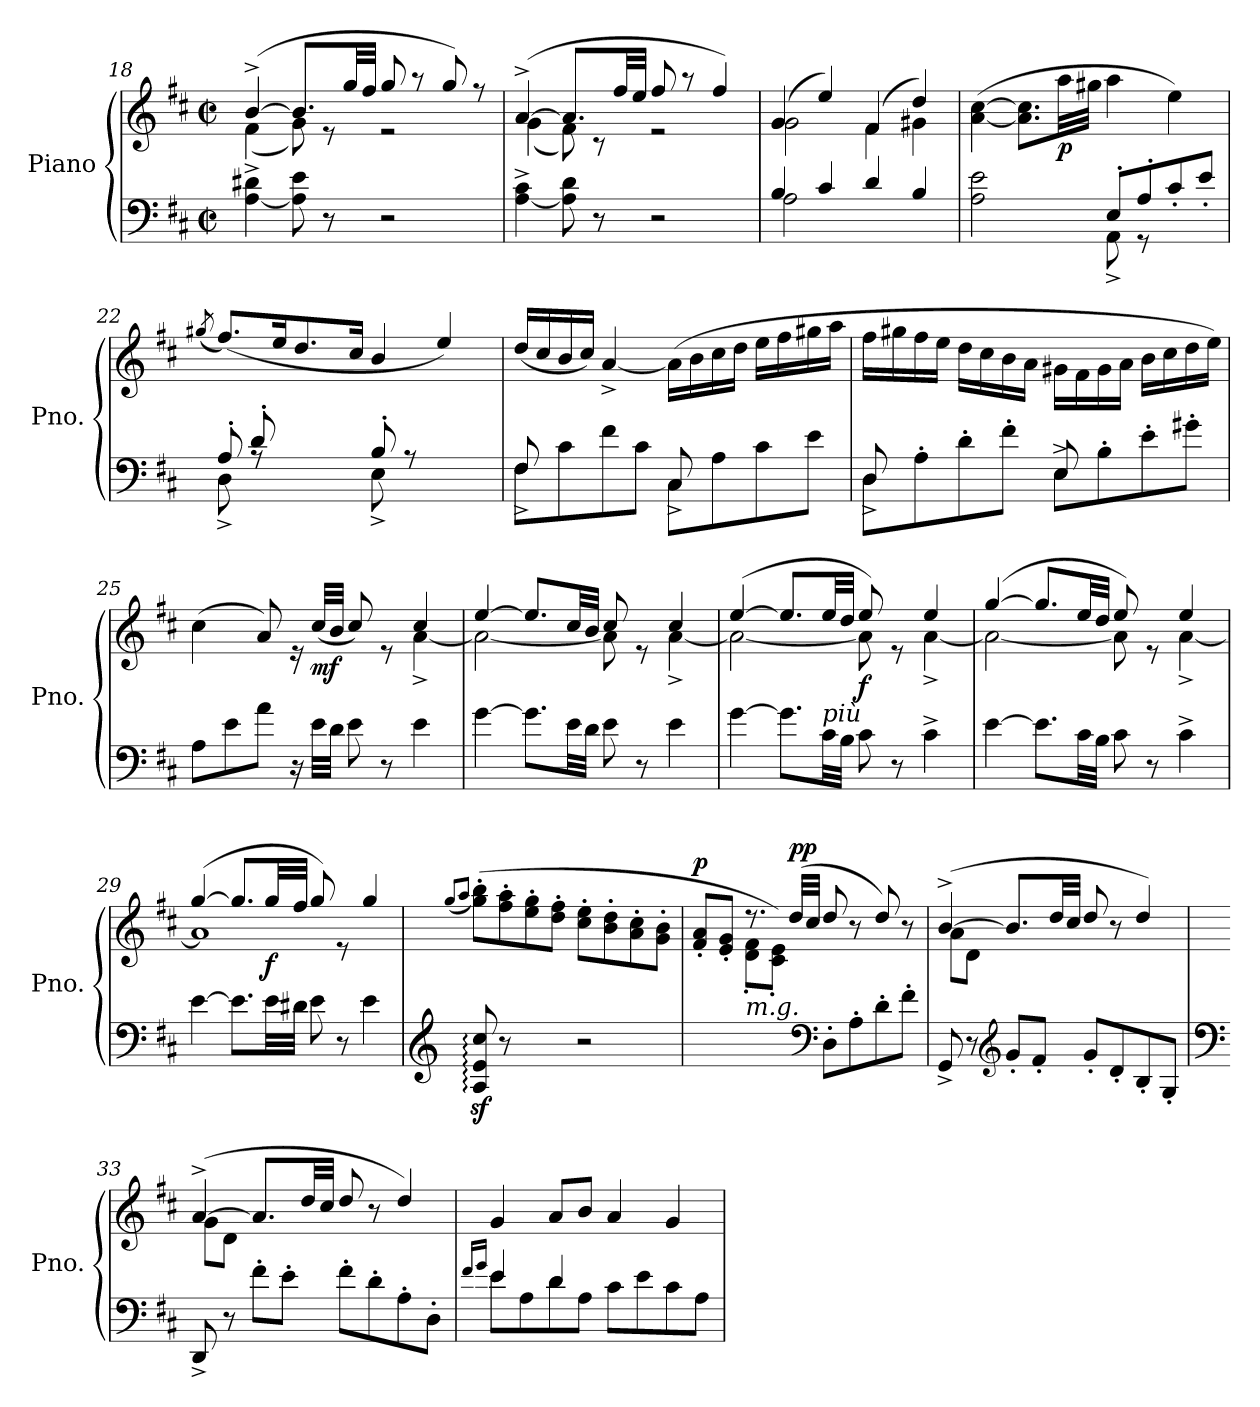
**kern	**kern	**dynam
*part1	*part1	*part1
*staff2	*staff1	*staff1/2
*I"Piano	*	*
*I'Pno.	*	*
!!LO:PB:g=z
*clefF4	*clefG2	*
*k[f#c#]	*k[f#c#]	*
*M2/2	*M2/2	*
*met(c|)	*met(c|)	*
=18	=18	=18
*	*^	*
[4A\^ 4d#X\^	([4b^/	(4f#\	.
8A\] 8e\	8.b/L]	8g\)	.
8r	.	8r	.
.	32gg/LL	.	.
.	32ff#/JJJ	.	.
2r	8gg/	2r	.
.	8r	.	.
.	8gg/)	.	.
.	8r	.	.
=19	=19	=19	=19
[4A\^ 4c#\^	([4a^/	(4g\	.
8A\] 8d\	8.a/L]	8f#\)	.
8r	.	8r	.
.	32ff#/LL	.	.
.	32ee/JJJ	.	.
2r	8ff#/	2r	.
.	8r	.	.
.	4ff#/)	.	.
=20	=20	=20	=20
*^	*	*	*
!	!	!LO:N:head=solid	!	!
4B/	2A\	(4g/	2g\	.
4c#/	.	4ee/)	.	.
4d/	2ryy	(4f#/	4f#\	.
4B/	.	4dd/)	4g#X\	.
*	*	*v	*v	*
=21	=21	=21	=21
2A\ 2e\	2ryy	([4a\ [4cc#\	.
.	.	8.a\] 8.cc#\]L	.
!	!	!	!LO:DY:b
.	.	32aa\LL	p
.	.	32gg#X\JJJ	.
8E'/L	8AA^\	4aa\	.
8A'/	8r	.	.
8c#'/	4ryy	4ee\)	.
8e'/J	.	.	.
!!LO:LB:g=z
=22	=22	=22	=22
.	.	(8qgg#X/	.
*	*	*^	*
8A'/L	8D^\	(>8.ff#/L)	4ryy	.
8d'/	8rA	.	.	.
.	.	16ee/K	.	.
4ryy	4rAyy	8.dd/	8f#'\	.
.	.	.	8a'\J	.
.	.	16cc#/Jk	.	.
8B'/L	8E^\	4b/	8ryy	.
4.ryy	8rA	.	8e'\	.
.	4rAyy	4ee/)	8g#X'\	.
.	.	.	8b'\J	.
*	*	*v	*v	*
=23	=23	=23	=23
8F#\L	8F#^/	(>16dd/LL	.
.	.	16cc#/	.
8c#\	4.ryy	16b/	.
.	.	16cc#/JJ)	.
8f#\	.	[4a^/	.
8c#\J	.	.	.
8C#\L	8C#^/	(16a\LL]	.
.	.	16b\	.
8A\	4.ryy	16cc#\	.
.	.	16dd\JJ	.
8c#\	.	16ee\LL	.
.	.	16ff#\	.
8e\J	.	16gg#X\	.
.	.	16aa\JJ	.
=24	=24	=24	=24
8D\L	8D^/	16ff#\LL	.
.	.	16gg#X\	.
8A'\	4.ryy	16ff#\	.
.	.	16ee\JJ	.
8d'\	.	16dd\LL	.
.	.	16cc#\	.
8f#'\J	.	16b\	.
.	.	16a\JJ	.
8E^\L	8E/	16g#X\LL	.
.	.	16f#\	.
8B'\	4.ryy	16g#\	.
.	.	16a\JJ	.
8e'\	.	16b\LL	.
.	.	16cc#\	.
8g#X'\J	.	16dd\	.
.	.	16ee\JJ)	.
*v	*v	*	*
!!LO:LB:g=z
=25	=25	=25
*	*^	*
8A\L	(4cc#\	2.ryy	.
8e\	.	.	.
8a\J	8a/)	.	.
16r	16re	.	.
!	!	!	!LO:DY:b
32e\LLL	(32cc#/LLL	.	mf
32d\JJJ	32b/JJJ	.	.
8e\	8cc#/)	.	.
8r	8re	.	.
4e\	4cc#/	[4a^\	.
=26	=26	=26	=26
[4g\	[4ee/	2a\_	.
8.g\L]	8.ee/L]	.	.
32e\LL	32cc#/LL	.	.
32d\JJJ	32b/JJJ	.	.
8e\	8cc#/	8a\]	.
8r	8re	8ryy	.
4e\	4cc#/	[4a^\	.
=27	=27	=27	=27
[4g\	([4ee/	2a\_	.
8.g\L]	8.ee/L]	.	.
!LO:TX:a:i:t=più	!	!	!
32c#\LL	32ee/LL	.	.
32B\JJJ	32dd/JJJ	.	.
!	!	!	!LO:DY:b
8c#\	8ee/)	8a\]	f
8r	8re	8ryy	.
4c#^\	4ee/	[4a^\	.
=28	=28	=28	=28
[4e\	([4gg/	2a\_	.
8.e\L]	8.gg/L]	.	.
32c#\LL	32ee/LL	.	.
32B\JJJ	32dd/JJJ	.	.
8c#\	8ee/)	8a\]	.
8r	8re	8ryy	.
4c#^\	4ee/	[4a^\	.
!!LO:LB:g=z	!!
=29	=29	=29	=29
[4e\	([4gg/	1a]	.
8.e\L]	8.gg/L]	.	.
!	!	!	!LO:DY:b
32e\LL	32gg/LL	.	f
32d#X\JJJ	32ff#/JJJ	.	.
8e\	8gg/)	.	.
8r	8re	.	.
4e\	4gg/	.	.
*	*v	*v	*
=30	=30	=30
*clefG2	*	*
.	(8qgg/L	.
.	8qaa/J	.
8A/z>: 8e/z>: 8cc#/z>:	(8gg\' 8bb\'L)	.
8r	8ff#\' 8aa\'	.
4ryy	8ee\' 8gg\'	.
.	8dd\' 8ff#\'J	.
2r	8cc#\' 8ee\'L	.
.	8b\' 8dd\'	.
.	8a\' 8cc#\'	.
.	8g\' 8b\'J	.
=31	=31	=31
*	*^	*
!	!	!	!LO:DY:a
8ryy	8f#/' 8a/'L	4ryy	p
8ryy	8e/' 8g/'J	.	.
!LO:TX:a:i:t=m.g.	!	!	!
4ryy	8.rdd	8d\' 8f#\'L	.
.	.	8c#\' 8e\'J)	.
!	!	!	!LO:DY:a
.	(>32dd/LLL	.	pp
.	32cc#/JJJ	.	.
*clefF4	*	*	*
8D'\L	8dd/	2ryy	.
8A'\	8r	.	.
8d'\	8dd/)	.	.
8f#'\J	8r	.	.
!!LO:LB:g=z	!!
=32	=32	=32	=32
8GG^/	(>[4b^/	(>8a\L	.
8r	.	8d\J	.
*clefG2	*	*	*
8g'/L	8.b/L]	2.ryy	.
8f#'/J	.	.	.
.	32dd/LL	.	.
.	32cc#/JJJ	.	.
8g'/L	8dd/	.	.
8d'/	8r	.	.
8B'/	4dd/)	.	.
8G'/J)	.	.	.
=33	=33	=33	=33
*clefF4	*	*	*
8DD^/	([4a^/	(>8g\L	.
8r	.	8d\J	.
8f#'\L	8.a/L]	2.ryy	.
8e'\J	.	.	.
.	32dd/LL	.	.
.	32cc#/JJJ	.	.
8f#'\L	8dd/	.	.
8d'\	8r	.	.
8A'\	4dd/)	.	.
8D'\J)	.	.	.
*	*v	*v	*
=34	=34	=34
16qf#/LL	.	.
16qg/JJ	.	.
*^	*	*
8e\L	4e/	(4g/	.
8A\	.	.	.
8d\	4d/	8a/L	.
8A\J	.	8b/J	.
8c#\L	2ryy	4a/	.
8e\	.	.	.
8c#\	.	(4g/	.
8A\J	.	.	.
*v	*v	*	*
=	=	=
*-	*-	*-
